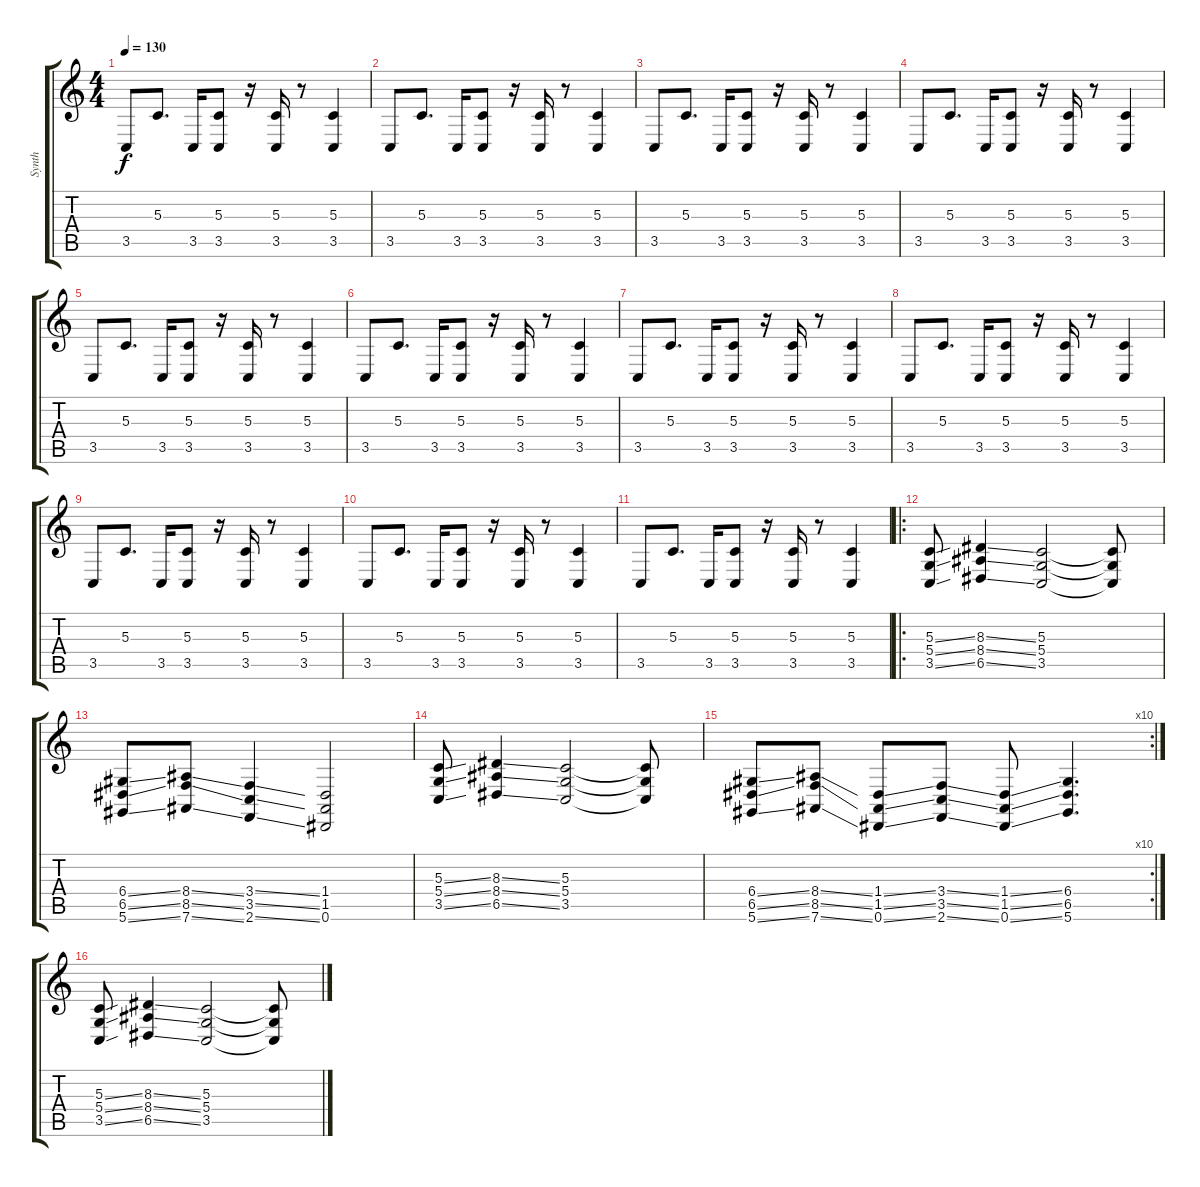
\track ("Synth" "Synth") {instrument lead8bassandlead}
\staff {score tabs}
\tuning (E4 B3 G3 D3 A2 Eb2) {hide}
\ts (4 4)
\tempo 130
\clef g2
\ks c
3.5.8{dy f} 5.3.8{d} 3.5.16 (5.3 3.5).8 r.16 (5.3 3.5).16 r.8 (5.3 3.5).4 |
3.5.8 5.3.8{d} 3.5.16 (5.3 3.5).8 r.16 (5.3 3.5).16 r.8 (5.3 3.5).4 |
3.5.8 5.3.8{d} 3.5.16 (5.3 3.5).8 r.16 (5.3 3.5).16 r.8 (5.3 3.5).4 |
3.5.8 5.3.8{d} 3.5.16 (5.3 3.5).8 r.16 (5.3 3.5).16 r.8 (5.3 3.5).4 |
3.5.8 5.3.8{d} 3.5.16 (5.3 3.5).8 r.16 (5.3 3.5).16 r.8 (5.3 3.5).4 |
3.5.8 5.3.8{d} 3.5.16 (5.3 3.5).8 r.16 (5.3 3.5).16 r.8 (5.3 3.5).4 |
3.5.8 5.3.8{d} 3.5.16 (5.3 3.5).8 r.16 (5.3 3.5).16 r.8 (5.3 3.5).4 |
3.5.8 5.3.8{d} 3.5.16 (5.3 3.5).8 r.16 (5.3 3.5).16 r.8 (5.3 3.5).4 |
3.5.8 5.3.8{d} 3.5.16 (5.3 3.5).8 r.16 (5.3 3.5).16 r.8 (5.3 3.5).4 |
3.5.8 5.3.8{d} 3.5.16 (5.3 3.5).8 r.16 (5.3 3.5).16 r.8 (5.3 3.5).4 |
3.5.8 5.3.8{d} 3.5.16 (5.3 3.5).8 r.16 (5.3 3.5).16 r.8 (5.3 3.5).4 |
\ro
(5.3{ss} 5.4{ss} 3.5{ss}).8{volume 16} (8.3{ss} 8.4{ss} 6.5{ss}).4 (5.3 5.4 3.5).2 (5.3{t} 5.4{t} 3.5{t}).8 |
(6.4{ss} 6.5{ss} 5.6{ss}).8 (8.4{ss} 8.5{ss} 7.6{ss}).8 (3.4{ss} 3.5{ss} 2.6{ss}).4 (1.4 1.5 0.6).2 |
(5.3{ss} 5.4{ss} 3.5{ss}).8 (8.3{ss} 8.4{ss} 6.5{ss}).4 (5.3 5.4 3.5).2 (5.3{t} 5.4{t} 3.5{t}).8 |
\rc 10
(6.4{ss} 6.5{ss} 5.6{ss}).8 (8.4{ss} 8.5{ss} 7.6{ss}).8 (1.4{ss} 1.5{ss} 0.6{ss}).8 (3.4{ss} 3.5{ss} 2.6{ss}).8 (1.4{ss} 1.5{ss} 0.6{ss}).8 (6.4 6.5 5.6).4{d} |
(5.3{ss} 5.4{ss} 3.5{ss}).8{volume 16} (8.3{ss} 8.4{ss} 6.5{ss}).4 (5.3 5.4 3.5).2 (5.3{t} 5.4{t} 3.5{t}).8
